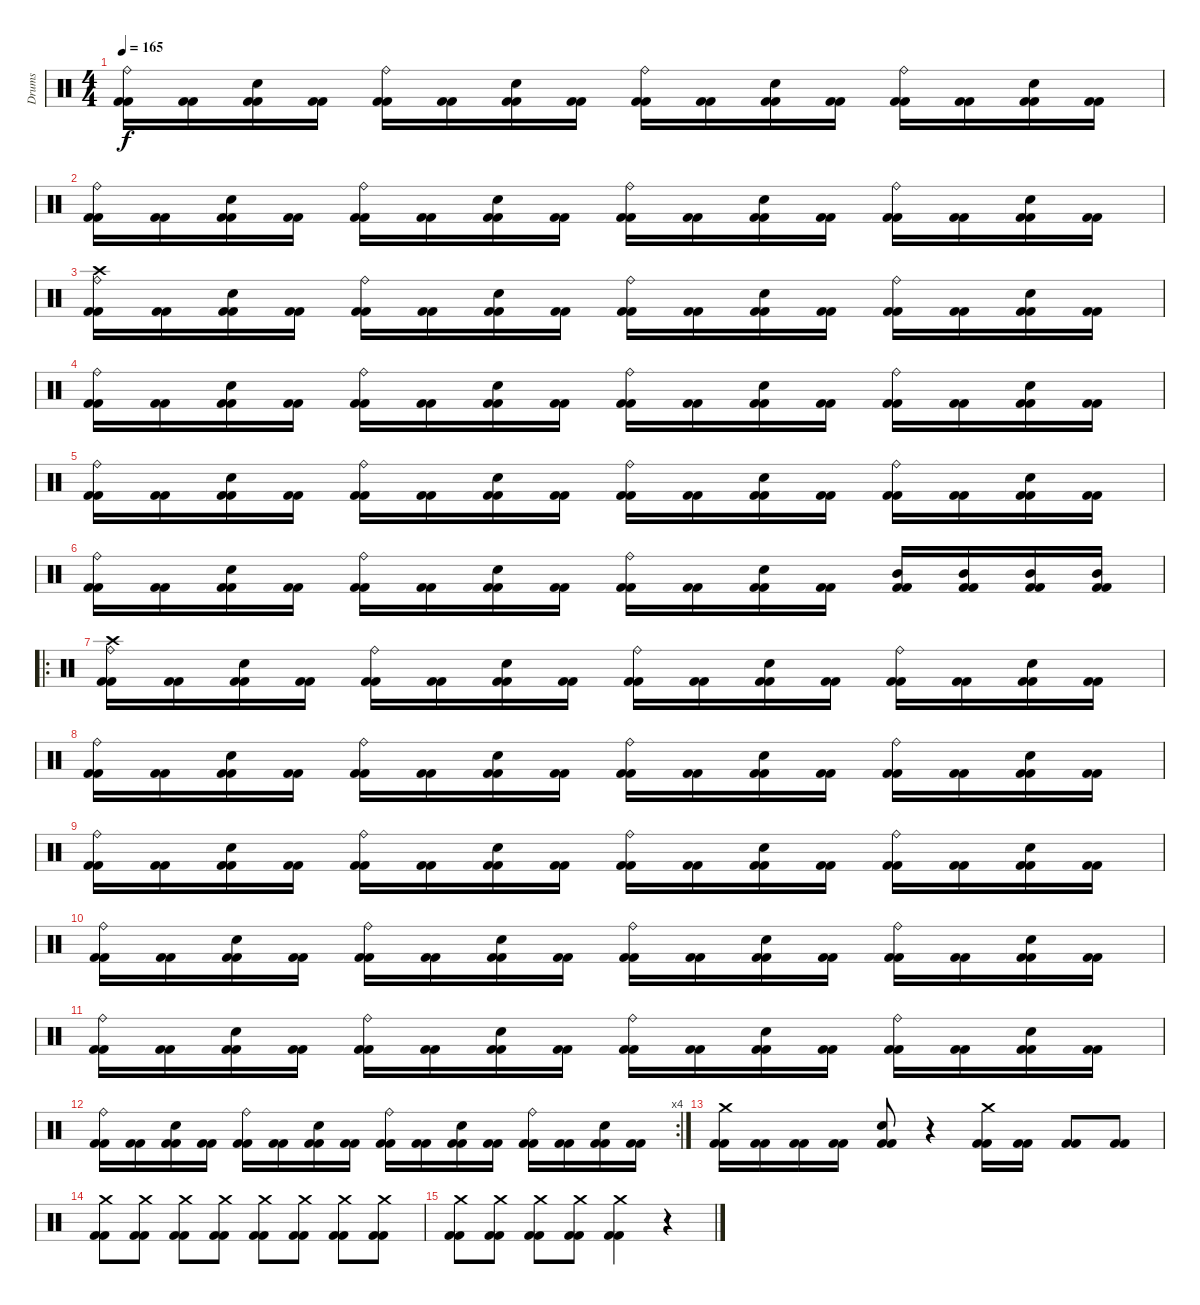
\track ("Drums" "Drums") {instrument percussion}
\staff {score}
\articulation defaults
\ts (4 4)
\tempo 165
\clef neutral
\ks c
("Kick (hit) 2" "Kick (hit) 2" "Ride (bell)").16{dy f} ("Kick (hit) 2" "Kick (hit) 2").16 ("Kick (hit) 2" "Kick (hit) 2" "Electric Snare (hit)").16 ("Kick (hit) 2" "Kick (hit) 2").16 ("Kick (hit) 2" "Kick (hit) 2" "Ride (bell)").16 ("Kick (hit) 2" "Kick (hit) 2").16 ("Kick (hit) 2" "Kick (hit) 2" "Electric Snare (hit)").16 ("Kick (hit) 2" "Kick (hit) 2").16 ("Kick (hit) 2" "Kick (hit) 2" "Ride (bell)").16 ("Kick (hit) 2" "Kick (hit) 2").16 ("Kick (hit) 2" "Kick (hit) 2" "Electric Snare (hit)").16 ("Kick (hit) 2" "Kick (hit) 2").16 ("Kick (hit) 2" "Kick (hit) 2" "Ride (bell)").16 ("Kick (hit) 2" "Kick (hit) 2").16 ("Kick (hit) 2" "Kick (hit) 2" "Electric Snare (hit)").16 ("Kick (hit) 2" "Kick (hit) 2").16 |
("Kick (hit) 2" "Kick (hit) 2" "Ride (bell)").16 ("Kick (hit) 2" "Kick (hit) 2").16 ("Kick (hit) 2" "Kick (hit) 2" "Electric Snare (hit)").16 ("Kick (hit) 2" "Kick (hit) 2").16 ("Kick (hit) 2" "Kick (hit) 2" "Ride (bell)").16 ("Kick (hit) 2" "Kick (hit) 2").16 ("Kick (hit) 2" "Kick (hit) 2" "Electric Snare (hit)").16 ("Kick (hit) 2" "Kick (hit) 2").16 ("Kick (hit) 2" "Kick (hit) 2" "Ride (bell)").16 ("Kick (hit) 2" "Kick (hit) 2").16 ("Kick (hit) 2" "Kick (hit) 2" "Electric Snare (hit)").16 ("Kick (hit) 2" "Kick (hit) 2").16 ("Kick (hit) 2" "Kick (hit) 2" "Ride (bell)").16 ("Kick (hit) 2" "Kick (hit) 2").16 ("Kick (hit) 2" "Kick (hit) 2" "Electric Snare (hit)").16 ("Kick (hit) 2" "Kick (hit) 2").16 |
("Kick (hit) 2" "Kick (hit) 2" "Ride (bell)" "Crash high (hit)").16 ("Kick (hit) 2" "Kick (hit) 2").16 ("Kick (hit) 2" "Kick (hit) 2" "Electric Snare (hit)").16 ("Kick (hit) 2" "Kick (hit) 2").16 ("Kick (hit) 2" "Kick (hit) 2" "Ride (bell)").16 ("Kick (hit) 2" "Kick (hit) 2").16 ("Kick (hit) 2" "Kick (hit) 2" "Electric Snare (hit)").16 ("Kick (hit) 2" "Kick (hit) 2").16 ("Kick (hit) 2" "Kick (hit) 2" "Ride (bell)").16 ("Kick (hit) 2" "Kick (hit) 2").16 ("Kick (hit) 2" "Kick (hit) 2" "Electric Snare (hit)").16 ("Kick (hit) 2" "Kick (hit) 2").16 ("Kick (hit) 2" "Kick (hit) 2" "Ride (bell)").16 ("Kick (hit) 2" "Kick (hit) 2").16 ("Kick (hit) 2" "Kick (hit) 2" "Electric Snare (hit)").16 ("Kick (hit) 2" "Kick (hit) 2").16 |
("Kick (hit) 2" "Kick (hit) 2" "Ride (bell)").16 ("Kick (hit) 2" "Kick (hit) 2").16 ("Kick (hit) 2" "Kick (hit) 2" "Electric Snare (hit)").16 ("Kick (hit) 2" "Kick (hit) 2").16 ("Kick (hit) 2" "Kick (hit) 2" "Ride (bell)").16 ("Kick (hit) 2" "Kick (hit) 2").16 ("Kick (hit) 2" "Kick (hit) 2" "Electric Snare (hit)").16 ("Kick (hit) 2" "Kick (hit) 2").16 ("Kick (hit) 2" "Kick (hit) 2" "Ride (bell)").16 ("Kick (hit) 2" "Kick (hit) 2").16 ("Kick (hit) 2" "Kick (hit) 2" "Electric Snare (hit)").16 ("Kick (hit) 2" "Kick (hit) 2").16 ("Kick (hit) 2" "Kick (hit) 2" "Ride (bell)").16 ("Kick (hit) 2" "Kick (hit) 2").16 ("Kick (hit) 2" "Kick (hit) 2" "Electric Snare (hit)").16 ("Kick (hit) 2" "Kick (hit) 2").16 |
("Kick (hit) 2" "Kick (hit) 2" "Ride (bell)").16 ("Kick (hit) 2" "Kick (hit) 2").16 ("Kick (hit) 2" "Kick (hit) 2" "Electric Snare (hit)").16 ("Kick (hit) 2" "Kick (hit) 2").16 ("Kick (hit) 2" "Kick (hit) 2" "Ride (bell)").16 ("Kick (hit) 2" "Kick (hit) 2").16 ("Kick (hit) 2" "Kick (hit) 2" "Electric Snare (hit)").16 ("Kick (hit) 2" "Kick (hit) 2").16 ("Kick (hit) 2" "Kick (hit) 2" "Ride (bell)").16 ("Kick (hit) 2" "Kick (hit) 2").16 ("Kick (hit) 2" "Kick (hit) 2" "Electric Snare (hit)").16 ("Kick (hit) 2" "Kick (hit) 2").16 ("Kick (hit) 2" "Kick (hit) 2" "Ride (bell)").16 ("Kick (hit) 2" "Kick (hit) 2").16 ("Kick (hit) 2" "Kick (hit) 2" "Electric Snare (hit)").16 ("Kick (hit) 2" "Kick (hit) 2").16 |
("Kick (hit) 2" "Kick (hit) 2" "Ride (bell)").16 ("Kick (hit) 2" "Kick (hit) 2").16 ("Kick (hit) 2" "Kick (hit) 2" "Electric Snare (hit)").16 ("Kick (hit) 2" "Kick (hit) 2").16 ("Kick (hit) 2" "Kick (hit) 2" "Ride (bell)").16 ("Kick (hit) 2" "Kick (hit) 2").16 ("Kick (hit) 2" "Kick (hit) 2" "Electric Snare (hit)").16 ("Kick (hit) 2" "Kick (hit) 2").16 ("Kick (hit) 2" "Kick (hit) 2" "Ride (bell)").16 ("Kick (hit) 2" "Kick (hit) 2").16 ("Kick (hit) 2" "Kick (hit) 2" "Electric Snare (hit)").16 ("Kick (hit) 2" "Kick (hit) 2").16 ("Kick (hit) 2" "Kick (hit) 2" "Mid Tom (hit)").16 ("Kick (hit) 2" "Kick (hit) 2" "Mid Tom (hit)").16 ("Kick (hit) 2" "Kick (hit) 2" "Mid Tom (hit)").16 ("Kick (hit) 2" "Kick (hit) 2" "Mid Tom (hit)").16 |
\ro
("Kick (hit) 2" "Kick (hit) 2" "Ride (bell)" "Crash high (hit)").16 ("Kick (hit) 2" "Kick (hit) 2").16 ("Kick (hit) 2" "Kick (hit) 2" "Electric Snare (hit)").16 ("Kick (hit) 2" "Kick (hit) 2").16 ("Kick (hit) 2" "Kick (hit) 2" "Ride (bell)").16 ("Kick (hit) 2" "Kick (hit) 2").16 ("Kick (hit) 2" "Kick (hit) 2" "Electric Snare (hit)").16 ("Kick (hit) 2" "Kick (hit) 2").16 ("Kick (hit) 2" "Kick (hit) 2" "Ride (bell)").16 ("Kick (hit) 2" "Kick (hit) 2").16 ("Kick (hit) 2" "Kick (hit) 2" "Electric Snare (hit)").16 ("Kick (hit) 2" "Kick (hit) 2").16 ("Kick (hit) 2" "Kick (hit) 2" "Ride (bell)").16 ("Kick (hit) 2" "Kick (hit) 2").16 ("Kick (hit) 2" "Kick (hit) 2" "Electric Snare (hit)").16 ("Kick (hit) 2" "Kick (hit) 2").16 |
("Kick (hit) 2" "Kick (hit) 2" "Ride (bell)").16 ("Kick (hit) 2" "Kick (hit) 2").16 ("Kick (hit) 2" "Kick (hit) 2" "Electric Snare (hit)").16 ("Kick (hit) 2" "Kick (hit) 2").16 ("Kick (hit) 2" "Kick (hit) 2" "Ride (bell)").16 ("Kick (hit) 2" "Kick (hit) 2").16 ("Kick (hit) 2" "Kick (hit) 2" "Electric Snare (hit)").16 ("Kick (hit) 2" "Kick (hit) 2").16 ("Kick (hit) 2" "Kick (hit) 2" "Ride (bell)").16 ("Kick (hit) 2" "Kick (hit) 2").16 ("Kick (hit) 2" "Kick (hit) 2" "Electric Snare (hit)").16 ("Kick (hit) 2" "Kick (hit) 2").16 ("Kick (hit) 2" "Kick (hit) 2" "Ride (bell)").16 ("Kick (hit) 2" "Kick (hit) 2").16 ("Kick (hit) 2" "Kick (hit) 2" "Electric Snare (hit)").16 ("Kick (hit) 2" "Kick (hit) 2").16 |
("Kick (hit) 2" "Kick (hit) 2" "Ride (bell)").16 ("Kick (hit) 2" "Kick (hit) 2").16 ("Kick (hit) 2" "Kick (hit) 2" "Electric Snare (hit)").16 ("Kick (hit) 2" "Kick (hit) 2").16 ("Kick (hit) 2" "Kick (hit) 2" "Ride (bell)").16 ("Kick (hit) 2" "Kick (hit) 2").16 ("Kick (hit) 2" "Kick (hit) 2" "Electric Snare (hit)").16 ("Kick (hit) 2" "Kick (hit) 2").16 ("Kick (hit) 2" "Kick (hit) 2" "Ride (bell)").16 ("Kick (hit) 2" "Kick (hit) 2").16 ("Kick (hit) 2" "Kick (hit) 2" "Electric Snare (hit)").16 ("Kick (hit) 2" "Kick (hit) 2").16 ("Kick (hit) 2" "Kick (hit) 2" "Ride (bell)").16 ("Kick (hit) 2" "Kick (hit) 2").16 ("Kick (hit) 2" "Kick (hit) 2" "Electric Snare (hit)").16 ("Kick (hit) 2" "Kick (hit) 2").16 |
("Kick (hit) 2" "Kick (hit) 2" "Ride (bell)").16 ("Kick (hit) 2" "Kick (hit) 2").16 ("Kick (hit) 2" "Kick (hit) 2" "Electric Snare (hit)").16 ("Kick (hit) 2" "Kick (hit) 2").16 ("Kick (hit) 2" "Kick (hit) 2" "Ride (bell)").16 ("Kick (hit) 2" "Kick (hit) 2").16 ("Kick (hit) 2" "Kick (hit) 2" "Electric Snare (hit)").16 ("Kick (hit) 2" "Kick (hit) 2").16 ("Kick (hit) 2" "Kick (hit) 2" "Ride (bell)").16 ("Kick (hit) 2" "Kick (hit) 2").16 ("Kick (hit) 2" "Kick (hit) 2" "Electric Snare (hit)").16 ("Kick (hit) 2" "Kick (hit) 2").16 ("Kick (hit) 2" "Kick (hit) 2" "Ride (bell)").16 ("Kick (hit) 2" "Kick (hit) 2").16 ("Kick (hit) 2" "Kick (hit) 2" "Electric Snare (hit)").16 ("Kick (hit) 2" "Kick (hit) 2").16 |
("Kick (hit) 2" "Kick (hit) 2" "Ride (bell)").16 ("Kick (hit) 2" "Kick (hit) 2").16 ("Kick (hit) 2" "Kick (hit) 2" "Electric Snare (hit)").16 ("Kick (hit) 2" "Kick (hit) 2").16 ("Kick (hit) 2" "Kick (hit) 2" "Ride (bell)").16 ("Kick (hit) 2" "Kick (hit) 2").16 ("Kick (hit) 2" "Kick (hit) 2" "Electric Snare (hit)").16 ("Kick (hit) 2" "Kick (hit) 2").16 ("Kick (hit) 2" "Kick (hit) 2" "Ride (bell)").16 ("Kick (hit) 2" "Kick (hit) 2").16 ("Kick (hit) 2" "Kick (hit) 2" "Electric Snare (hit)").16 ("Kick (hit) 2" "Kick (hit) 2").16 ("Kick (hit) 2" "Kick (hit) 2" "Ride (bell)").16 ("Kick (hit) 2" "Kick (hit) 2").16 ("Kick (hit) 2" "Kick (hit) 2" "Electric Snare (hit)").16 ("Kick (hit) 2" "Kick (hit) 2").16 |
\rc 4
("Kick (hit) 2" "Kick (hit) 2" "Ride (bell)").16 ("Kick (hit) 2" "Kick (hit) 2").16 ("Kick (hit) 2" "Kick (hit) 2" "Electric Snare (hit)").16 ("Kick (hit) 2" "Kick (hit) 2").16 ("Kick (hit) 2" "Kick (hit) 2" "Ride (bell)").16 ("Kick (hit) 2" "Kick (hit) 2").16 ("Kick (hit) 2" "Kick (hit) 2" "Electric Snare (hit)").16 ("Kick (hit) 2" "Kick (hit) 2").16 ("Kick (hit) 2" "Kick (hit) 2" "Ride (bell)").16 ("Kick (hit) 2" "Kick (hit) 2").16 ("Kick (hit) 2" "Kick (hit) 2" "Electric Snare (hit)").16 ("Kick (hit) 2" "Kick (hit) 2").16 ("Kick (hit) 2" "Kick (hit) 2" "Ride (bell)").16 ("Kick (hit) 2" "Kick (hit) 2").16 ("Kick (hit) 2" "Kick (hit) 2" "Electric Snare (hit)").16 ("Kick (hit) 2" "Kick (hit) 2").16 |
("Kick (hit) 2" "Kick (hit) 2" "Crash medium (hit)").16 ("Kick (hit) 2" "Kick (hit) 2").16 ("Kick (hit) 2" "Kick (hit) 2").16 ("Kick (hit) 2" "Kick (hit) 2").16 ("Kick (hit) 2" "Kick (hit) 2" "Electric Snare (hit)").8 r.4 ("Kick (hit) 2" "Kick (hit) 2" "Crash medium (hit)").16 ("Kick (hit) 2" "Kick (hit) 2").16 ("Kick (hit) 2" "Kick (hit) 2").8 ("Kick (hit) 2" "Kick (hit) 2").8 |
("Kick (hit) 2" "Kick (hit) 2" "Crash medium (hit)").8 ("Kick (hit) 2" "Kick (hit) 2" "Crash medium (hit)").8 ("Kick (hit) 2" "Kick (hit) 2" "Crash medium (hit)").8 ("Kick (hit) 2" "Kick (hit) 2" "Crash medium (hit)").8 ("Kick (hit) 2" "Kick (hit) 2" "Crash medium (hit)").8 ("Kick (hit) 2" "Kick (hit) 2" "Crash medium (hit)").8 ("Kick (hit) 2" "Kick (hit) 2" "Crash medium (hit)").8 ("Kick (hit) 2" "Kick (hit) 2" "Crash medium (hit)").8 |
("Kick (hit) 2" "Kick (hit) 2" "Crash medium (hit)").8 ("Kick (hit) 2" "Kick (hit) 2" "Crash medium (hit)").8 ("Kick (hit) 2" "Kick (hit) 2" "Crash medium (hit)").8 ("Kick (hit) 2" "Kick (hit) 2" "Crash medium (hit)").8 ("Kick (hit) 2" "Kick (hit) 2" "Crash medium (hit)").4 r.4
